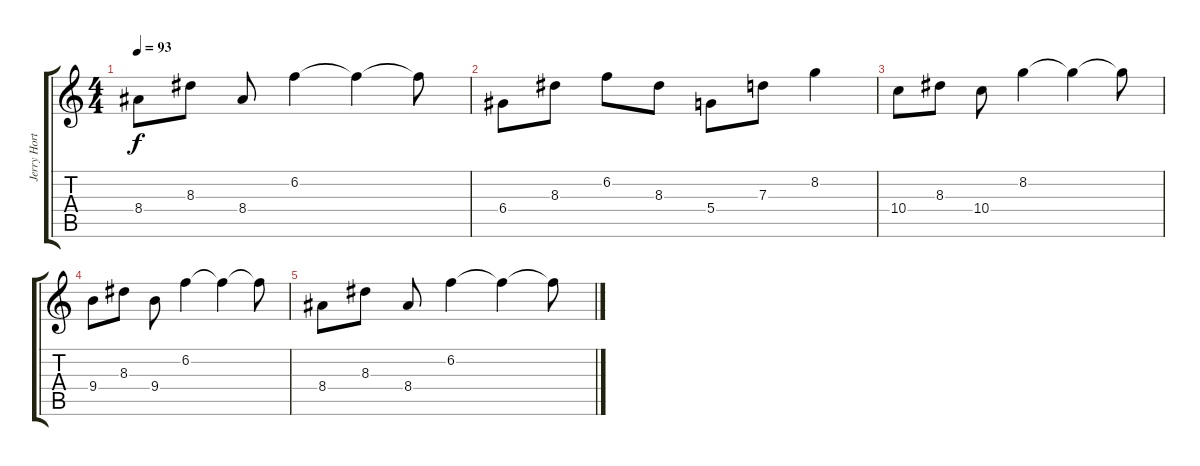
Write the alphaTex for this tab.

\track ("Jerry Horton (clean)" "Jerry Hort") {instrument electricguitarjazz}
\staff {score tabs}
\tuning (E4 B3 G3 D3 A2 E2) {hide}
\ts (4 4)
\tempo 93
\clef g2
\ks c
8.4.8{dy f} 8.3.8 8.4.8 6.2.4 6.2{t}.4 6.2{t}.8 |
6.4.8 8.3.8 6.2.8 8.3.8 5.4.8 7.3.8 8.2.4 |
10.4.8 8.3.8 10.4.8 8.2.4 8.2{t}.4 8.2{t}.8 |
9.4.8 8.3.8 9.4.8 6.2.4 6.2{t}.4 6.2{t}.8 |
8.4.8 8.3.8 8.4.8 6.2.4 6.2{t}.4 6.2{t}.8
